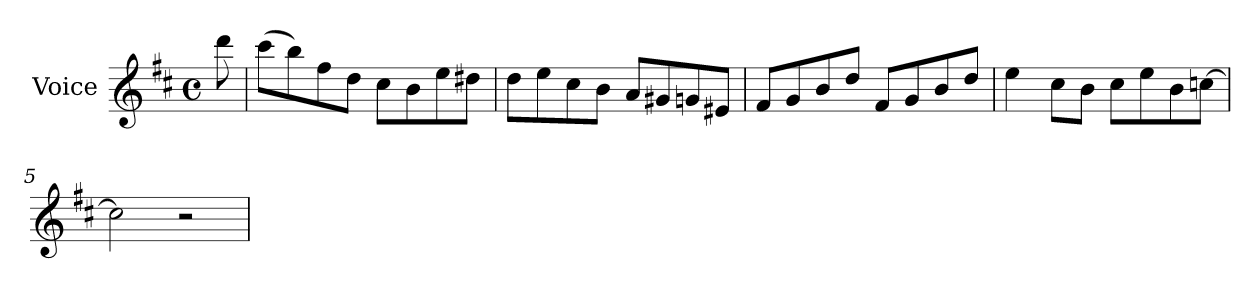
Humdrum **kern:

**kern
*part1
*staff1
*I"Voice
*I'Voice
*clefG2
*k[f#c#]
*M4/4
*met(c)
=
8ddd\
=1
(>8ccc#\L
8bb\)
8ff#\
8dd\J
8cc#\L
8b\
8ee\
8dd#X\J
=2
8dd\L
8ee\
8cc#\
8b\J
8a/L
8g#X/
8gn/
8e#X/J
=3
8f#/L
8g/
8b/
8dd/J
8f#/L
8g/
8b/
8dd/J
=4
4ee\
8cc#\L
8b\J
8cc#\L
8ee\
8b\
[>8ccn\J
=5
2cc\]
2rcc
=
*-
